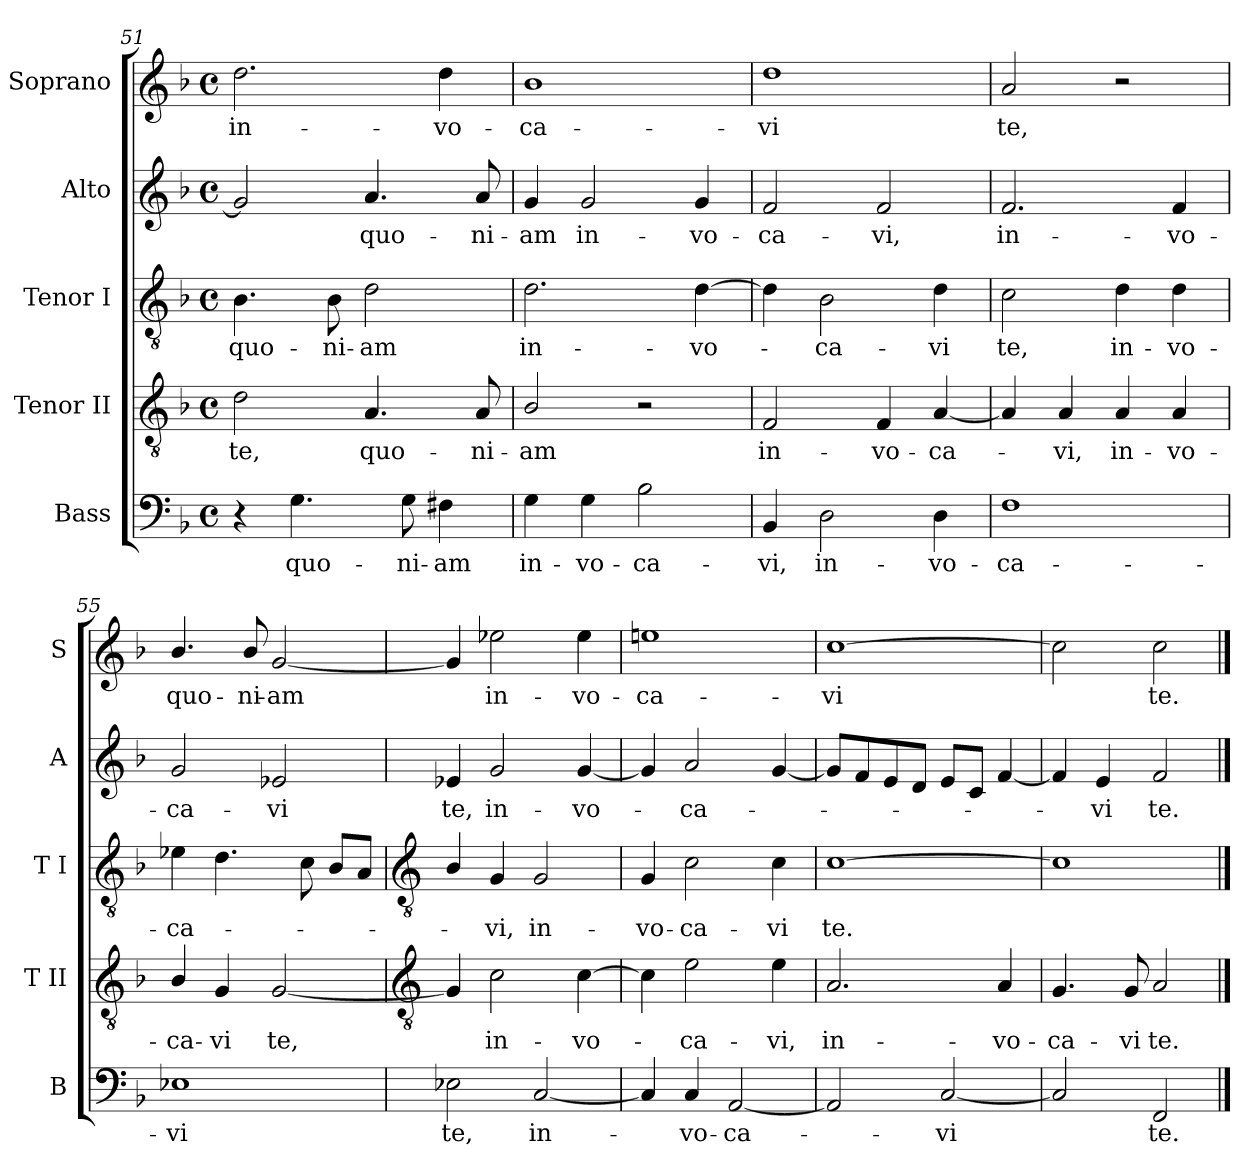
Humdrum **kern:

**kern	**text	**kern	**text	**kern	**text	**kern	**text	**kern	**text
*part5	*part5	*part4	*part4	*part3	*part3	*part2	*part2	*part1	*part1
*staff5	*staff5	*staff4	*staff4	*staff3	*staff3	*staff2	*staff2	*staff1	*staff1
*I"Bass	*	*I"Tenor II	*	*I"Tenor I	*	*I"Alto	*	*I"Soprano	*
*I'B	*	*I'T II	*	*I'T I	*	*I'A	*	*I'S	*
!!LO:LB:g=z
*clefF4	*	*clefGv2	*	*clefGv2	*	*clefG2	*	*clefG2	*
*k[b-]	*	*k[b-]	*	*k[b-]	*	*k[b-]	*	*k[b-]	*
*F:	*	*F:	*	*F:	*	*F:	*	*F:	*
*M4/4	*	*M4/4	*	*M4/4	*	*M4/4	*	*M4/4	*
*met(c)	*	*met(c)	*	*met(c)	*	*met(c)	*	*met(c)	*
=51	=51	=51	=51	=51	=51	=51	=51	=51	=51
!	!	!	!LO:LY:b	!	!LO:LY:b	!	!	!	!LO:LY:b
4r	.	2d	te,	4.B-	quo-	2g]	.	2.dd	in-
!	!LO:LY:b	!	!	!	!	!	!	!	!
4.G	quo-	.	.	.	.	.	.	.	.
!	!	!	!	!	!LO:LY:b	!	!	!	!
.	.	.	.	8B-	-ni-	.	.	.	.
!	!	!	!LO:LY:b	!	!LO:LY:b	!	!LO:LY:b	!	!
.	.	4.A	quo-	2d	-am	4.a	quo-	.	.
!	!LO:LY:b	!	!	!	!	!	!	!	!
8G	-ni-	.	.	.	.	.	.	.	.
!	!LO:LY:b	!	!	!	!	!	!	!	!LO:LY:b
4F#X	-am	.	.	.	.	.	.	4dd	-vo-
!	!	!	!LO:LY:b	!	!	!	!LO:LY:b	!	!
.	.	8A	-ni-	.	.	8a	-ni-	.	.
=52	=52	=52	=52	=52	=52	=52	=52	=52	=52
!	!LO:LY:b	!	!LO:LY:b	!	!LO:LY:b	!	!LO:LY:b	!	!LO:LY:b
4G	in-	2B-/	-am	2.d	in-	4g	-am	1b-	-ca-
!	!LO:LY:b	!	!	!	!	!	!LO:LY:b	!	!
4G	-vo-	.	.	.	.	2g	in-	.	.
!	!LO:LY:b	!	!	!	!	!	!	!	!
2B-	-ca-	2r	.	.	.	.	.	.	.
!	!	!	!	!	!LO:LY:b	!	!LO:LY:b	!	!
.	.	.	.	[4d	-vo-	4g	-vo-	.	.
=53	=53	=53	=53	=53	=53	=53	=53	=53	=53
!	!LO:LY:b	!	!LO:LY:b	!	!	!	!LO:LY:b	!	!LO:LY:b
4BB-	-vi,	2F	in-	4d]	.	2f	-ca-	1dd	-vi
!	!LO:LY:b	!	!	!	!LO:LY:b	!	!	!	!
2D	in-	.	.	2B-	ca-	.	.	.	.
!	!	!	!LO:LY:b	!	!	!	!LO:LY:b	!	!
.	.	4F	-vo-	.	.	2f	-vi,	.	.
!	!LO:LY:b	!	!LO:LY:b	!	!LO:LY:b	!	!	!	!
4D	-vo-	[4A	-ca-	4d	-vi	.	.	.	.
=54	=54	=54	=54	=54	=54	=54	=54	=54	=54
!	!LO:LY:b	!	!	!	!LO:LY:b	!	!LO:LY:b	!	!LO:LY:b
1F	-ca-	4A]	.	2c	te,	2.f	in-	2a	te,
!	!	!	!LO:LY:b	!	!	!	!	!	!
.	.	4A	vi,	.	.	.	.	.	.
!	!	!	!LO:LY:b	!	!LO:LY:b	!	!	!	!
.	.	4A	in-	4d	in-	.	.	2r	.
!	!	!	!LO:LY:b	!	!LO:LY:b	!	!LO:LY:b	!	!
.	.	4A	-vo-	4d	-vo-	4f	-vo-	.	.
=55	=55	=55	=55	=55	=55	=55	=55	=55	=55
!	!LO:LY:b	!	!LO:LY:b	!	!LO:LY:b	!	!LO:LY:b	!	!LO:LY:b
1E-X	-vi	4B-/	-ca-	4e-X	-ca-	2g	-ca-	4.b-/	quo-
!	!	!	!LO:LY:b	!	!	!	!	!	!
.	.	4G	-vi	4.d	.	.	.	.	.
!	!	!	!	!	!	!	!	!	!LO:LY:b
.	.	.	.	.	.	.	.	8b-/	-ni-
!	!	!	!LO:LY:b	!	!	!	!LO:LY:b	!	!LO:LY:b
.	.	[2G	te,	.	.	2e-X	-vi	[2g	-am
.	.	.	.	8c	.	.	.	.	.
.	.	.	.	8B-L	.	.	.	.	.
.	.	.	.	8AJ	.	.	.	.	.
!!LO:LB:g=z
=56	=56	=56	=56	=56	=56	=56	=56	=56	=56
*	*	*clefGv2	*	*clefGv2	*	*	*	*	*
!	!LO:LY:b	!	!	!	!	!	!LO:LY:b	!	!
2E-X	te,	4G]	.	4B-/	.	4e-X	te,	4g]	.
!	!	!	!LO:LY:b	!	!LO:LY:b	!	!LO:LY:b	!	!LO:LY:b
.	.	2c	in-	4G	vi,	2g	in-	2ee-X	in-
!	!LO:LY:b	!	!	!	!LO:LY:b	!	!	!	!
[2C	in-	.	.	2G	in-	.	.	.	.
!	!	!	!LO:LY:b	!	!	!	!LO:LY:b	!	!LO:LY:b
.	.	[4c	-vo-	.	.	[4g	-vo-	4ee-	-vo-
=57	=57	=57	=57	=57	=57	=57	=57	=57	=57
!	!	!	!	!	!LO:LY:b	!	!	!	!LO:LY:b
4C]	.	4c]	.	4G	-vo-	4g]	.	1een	-ca-
!	!LO:LY:b	!	!LO:LY:b	!	!LO:LY:b	!	!LO:LY:b	!	!
4C	vo-	2e	ca-	2c	-ca-	2a	ca-	.	.
!	!LO:LY:b	!	!	!	!	!	!	!	!
[2AA	-ca-	.	.	.	.	.	.	.	.
!	!	!	!LO:LY:b	!	!LO:LY:b	!	!	!	!
.	.	4e	-vi,	4c	-vi	[4g	.	.	.
=58	=58	=58	=58	=58	=58	=58	=58	=58	=58
!	!	!	!LO:LY:b	!	!LO:LY:b	!	!	!	!LO:LY:b
2AA]	.	2.A	in-	[1c	te.	8gL]	.	[1cc	-vi
.	.	.	.	.	.	8f	.	.	.
.	.	.	.	.	.	8e	.	.	.
.	.	.	.	.	.	8dJ	.	.	.
!	!LO:LY:b	!	!	!	!	!	!	!	!
[2C	vi	.	.	.	.	8eL	.	.	.
.	.	.	.	.	.	8cJ	.	.	.
!	!	!	!LO:LY:b	!	!	!	!	!	!
.	.	4A	-vo-	.	.	[4f	.	.	.
=59	=59	=59	=59	=59	=59	=59	=59	=59	=59
!	!	!	!LO:LY:b	!	!	!	!	!	!
2C]	.	4.G	-ca-	1c]	.	4f]	.	2cc]	.
!	!	!	!	!	!	!	!LO:LY:b	!	!
.	.	.	.	.	.	4e	vi	.	.
!	!	!	!LO:LY:b	!	!	!	!	!	!
.	.	8G	-vi	.	.	.	.	.	.
!	!LO:LY:b	!	!LO:LY:b	!	!	!	!LO:LY:b	!	!LO:LY:b
2FF	te.	2A	te.	.	.	2f	te.	2cc	te.
==	==	==	==	==	==	==	==	==	==
*-	*-	*-	*-	*-	*-	*-	*-	*-	*-
